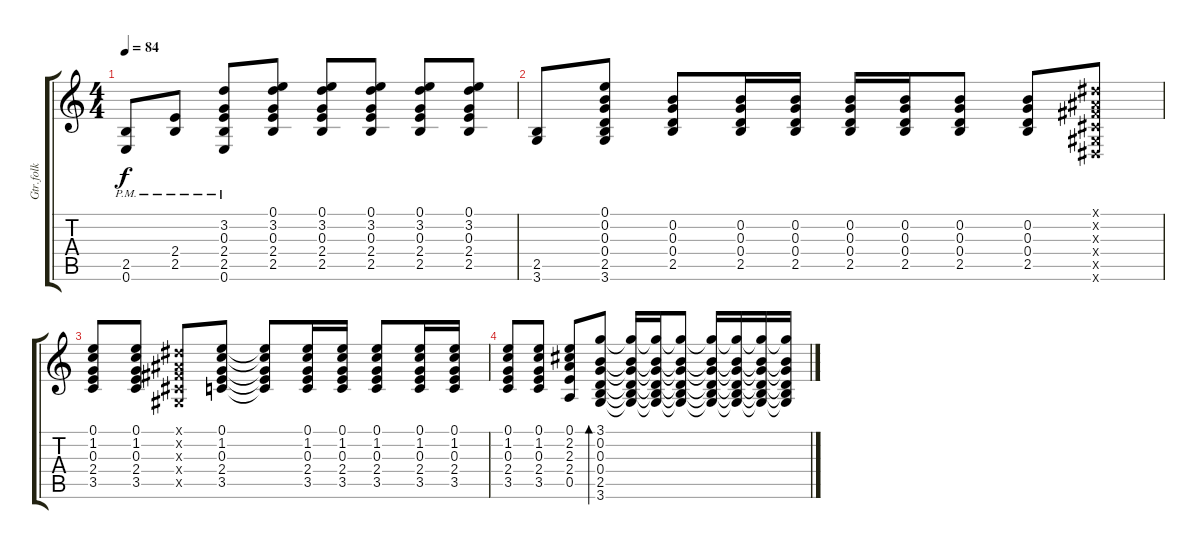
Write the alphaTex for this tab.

\track ("Gtr.folk" "Gtr.folk") {instrument acousticguitarsteel}
\staff {score tabs}
\tuning (E4 B3 G3 D3 A2 E2) {hide}
\ts (4 4)
\tempo 84
\clef g2
\ks c
(2.5 0.6{pm}).8{dy f} (2.4 2.5{pm}).8 (3.2 0.3 2.4 2.5{pm} 0.6).8 (0.1 3.2 0.3 2.4 2.5).8 (0.1 3.2 0.3 2.4 2.5).8 (0.1 3.2 0.3 2.4 2.5).8 (0.1 3.2 0.3 2.4 2.5).8 (0.1 3.2 0.3 2.4 2.5).8 |
(2.5 3.6).8 (0.1 0.2 0.3 0.4 2.5 3.6).8 (0.2 0.3 0.4 2.5).8 (0.2 0.3 0.4 2.5).16 (0.2 0.3 0.4 2.5).16 (0.2 0.3 0.4 2.5).16 (0.2 0.3 0.4 2.5).16 (0.2 0.3 0.4 2.5).8 (0.2 0.3 0.4 2.5).8 (-1.1{x} -1.2{x} -1.3{x} -1.4{x} -1.5{x} -1.6{x}).8 |
(0.1 1.2 0.3 2.4 3.5).8 (0.1 1.2 0.3 2.4 3.5).8 (-1.1{x} -1.2{x} -1.3{x} -1.4{x} -1.5{x}).8 (0.1 1.2 0.3 2.4 3.5).8 (0.1{t} 1.2{t} 0.3{t} 2.4{t} 3.5{t}).8 (0.1 1.2 0.3 2.4 3.5).16 (0.1 1.2 0.3 2.4 3.5).16 (0.1 1.2 0.3 2.4 3.5).8 (0.1 1.2 0.3 2.4 3.5).16 (0.1 1.2 0.3 2.4 3.5).16 |
(0.1 1.2 0.3 2.4 3.5).8 (0.1 1.2 0.3 2.4 3.5).8 (0.1 2.2 2.3 2.4 0.5).8 (3.1 0.2 0.3 0.4 2.5 3.6).8{bd 240} (3.1{t} 0.2{t} 0.3{t} 0.4{t} 2.5{t} 3.6{t}).16 (3.1{t} 0.2{t} 0.3{t} 0.4{t} 2.5{t} 3.6{t}).16 (3.1{t} 0.2{t} 0.3{t} 0.4{t} 2.5{t} 3.6{t}).8 (3.1{t} 0.2{t} 0.3{t} 0.4{t} 2.5{t} 3.6{t}).16 (3.1{t} 0.2{t} 0.3{t} 0.4{t} 2.5{t} 3.6{t}).16 (3.1{t} 0.2{t} 0.3{t} 0.4{t} 2.5{t} 3.6{t}).16 (3.1{t} 0.2{t} 0.3{t} 0.4{t} 2.5{t} 3.6{t}).16
